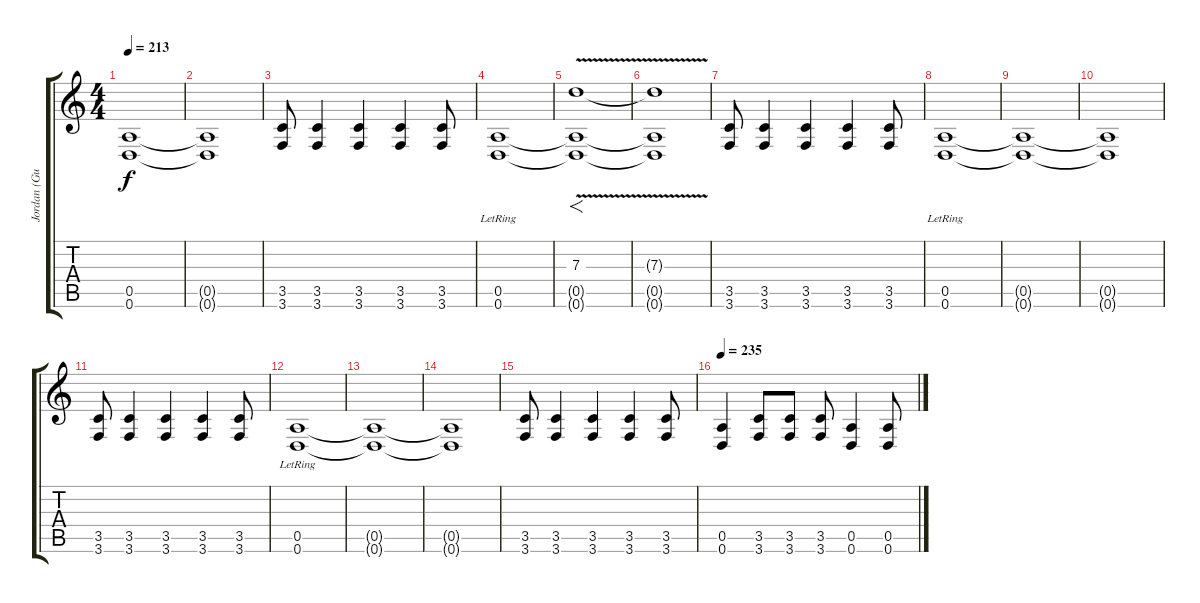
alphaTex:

\track ("Jordan (Guitar left)" "Jordan (Gu") {instrument distortionguitar}
\staff {score tabs}
\tuning (E4 B3 G3 D3 A2 D2) {hide}
\ts (4 4)
\tempo 213
\clef g2
\ks c
(0.5{t} 0.6{t}).1{dy f} |
(0.5{t} 0.6{t}).1 |
(3.5 3.6).8 (3.5 3.6).4 (3.5 3.6).4 (3.5 3.6).4 (3.5 3.6).8 |
(0.5{lr} 0.6{lr}).1 |
(7.3{v} 0.5{t} 0.6{t}).1{f} |
(7.3{t} 0.5{t} 0.6{t}).1 |
(3.5 3.6).8 (3.5 3.6).4 (3.5 3.6).4 (3.5 3.6).4 (3.5 3.6).8 |
(0.5{lr} 0.6{lr}).1 |
(0.5{t} 0.6{t}).1 |
(0.5{t} 0.6{t}).1 |
(3.5 3.6).8 (3.5 3.6).4 (3.5 3.6).4 (3.5 3.6).4 (3.5 3.6).8 |
(0.5{lr} 0.6{lr}).1 |
(0.5{t} 0.6{t}).1 |
(0.5{t} 0.6{t}).1 |
(3.5 3.6).8 (3.5 3.6).4 (3.5 3.6).4 (3.5 3.6).4 (3.5 3.6).8 |
\tempo 235
(0.5 0.6).4 (3.5 3.6).8 (3.5 3.6).8 (3.5 3.6).8 (0.5 0.6).4 (0.5 0.6).8
